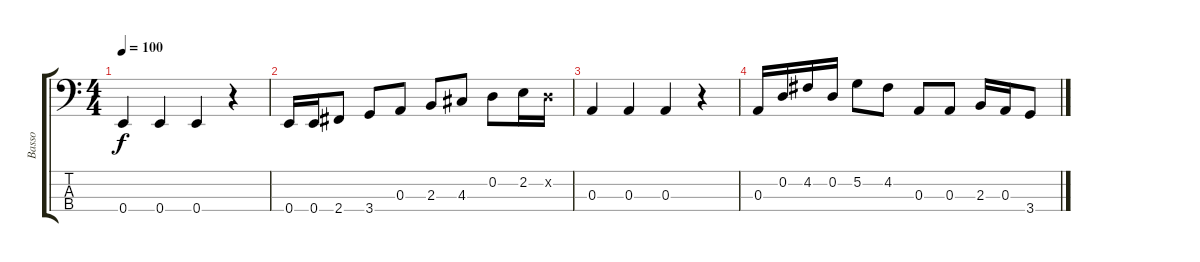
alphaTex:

\track ("Basso" "Basso") {instrument electricbasspick}
\staff {score tabs}
\tuning (G2 D2 A1 E1) {hide}
\ts (4 4)
\tempo 100
\clef f4
\ks c
0.4.4{dy f} 0.4.4 0.4.4 r.4 |
0.4.16 0.4.16 2.4.8 3.4.8 0.3.8 2.3.8 4.3.8 0.2.8 2.2.16 0.2{x}.16 |
0.3.4 0.3.4 0.3.4 r.4 |
0.3.16 0.2.16 4.2.16 0.2.16 5.2.8 4.2.8 0.3.8 0.3.8 2.3.16 0.3.16 3.4.8
